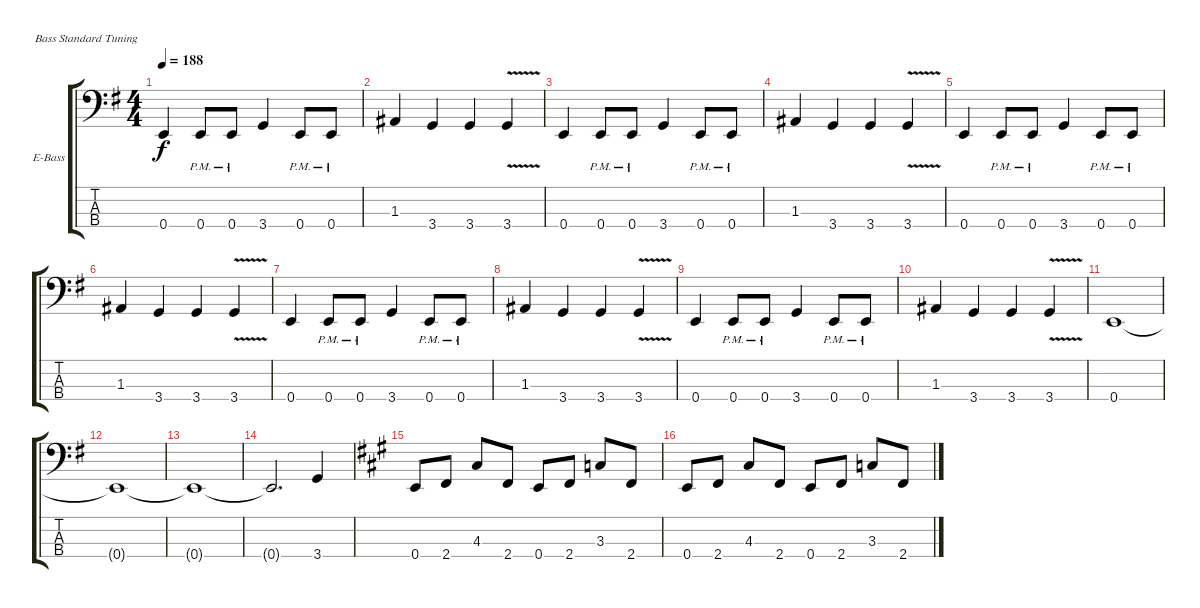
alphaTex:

\defaultSystemsLayout 4
\bracketExtendMode groupsimilarinstruments
\firstSystemTrackNameOrientation horizontal
\otherSystemsTrackNameOrientation horizontal
\track ("Jason" "E-Bass") {instrument electricbassfinger}
\staff {score tabs}
\tuning (G2 D2 A1 E1)
\ts (4 4)
\tempo 188
\clef f4
\ks eminor
0.4.4{dy f} 0.4{pm}.8 0.4{pm}.8 3.4.4 0.4{pm}.8 0.4{pm}.8 |
1.3.4 3.4.4 3.4.4 3.4{v}.4 |
0.4.4 0.4{pm}.8 0.4{pm}.8 3.4.4 0.4{pm}.8 0.4{pm}.8 |
1.3.4 3.4.4 3.4.4 3.4{v}.4 |
0.4.4 0.4{pm}.8 0.4{pm}.8 3.4.4 0.4{pm}.8 0.4{pm}.8 |
1.3.4 3.4.4 3.4.4 3.4{v}.4 |
0.4.4 0.4{pm}.8 0.4{pm}.8 3.4.4 0.4{pm}.8 0.4{pm}.8 |
1.3.4 3.4.4 3.4.4 3.4{v}.4 |
0.4.4 0.4{pm}.8 0.4{pm}.8 3.4.4 0.4{pm}.8 0.4{pm}.8 |
1.3.4 3.4.4 3.4.4 3.4{v}.4 |
0.4.1 |
0.4{t}.1 |
0.4{t}.1 |
0.4{t}.2{d} 3.4.4 |
\ks f#minor
0.4.8 2.4.8 4.3.8 2.4.8 0.4.8 2.4.8 3.3.8 2.4.8 |
0.4.8 2.4.8 4.3.8 2.4.8 0.4.8 2.4.8 3.3.8 2.4.8
